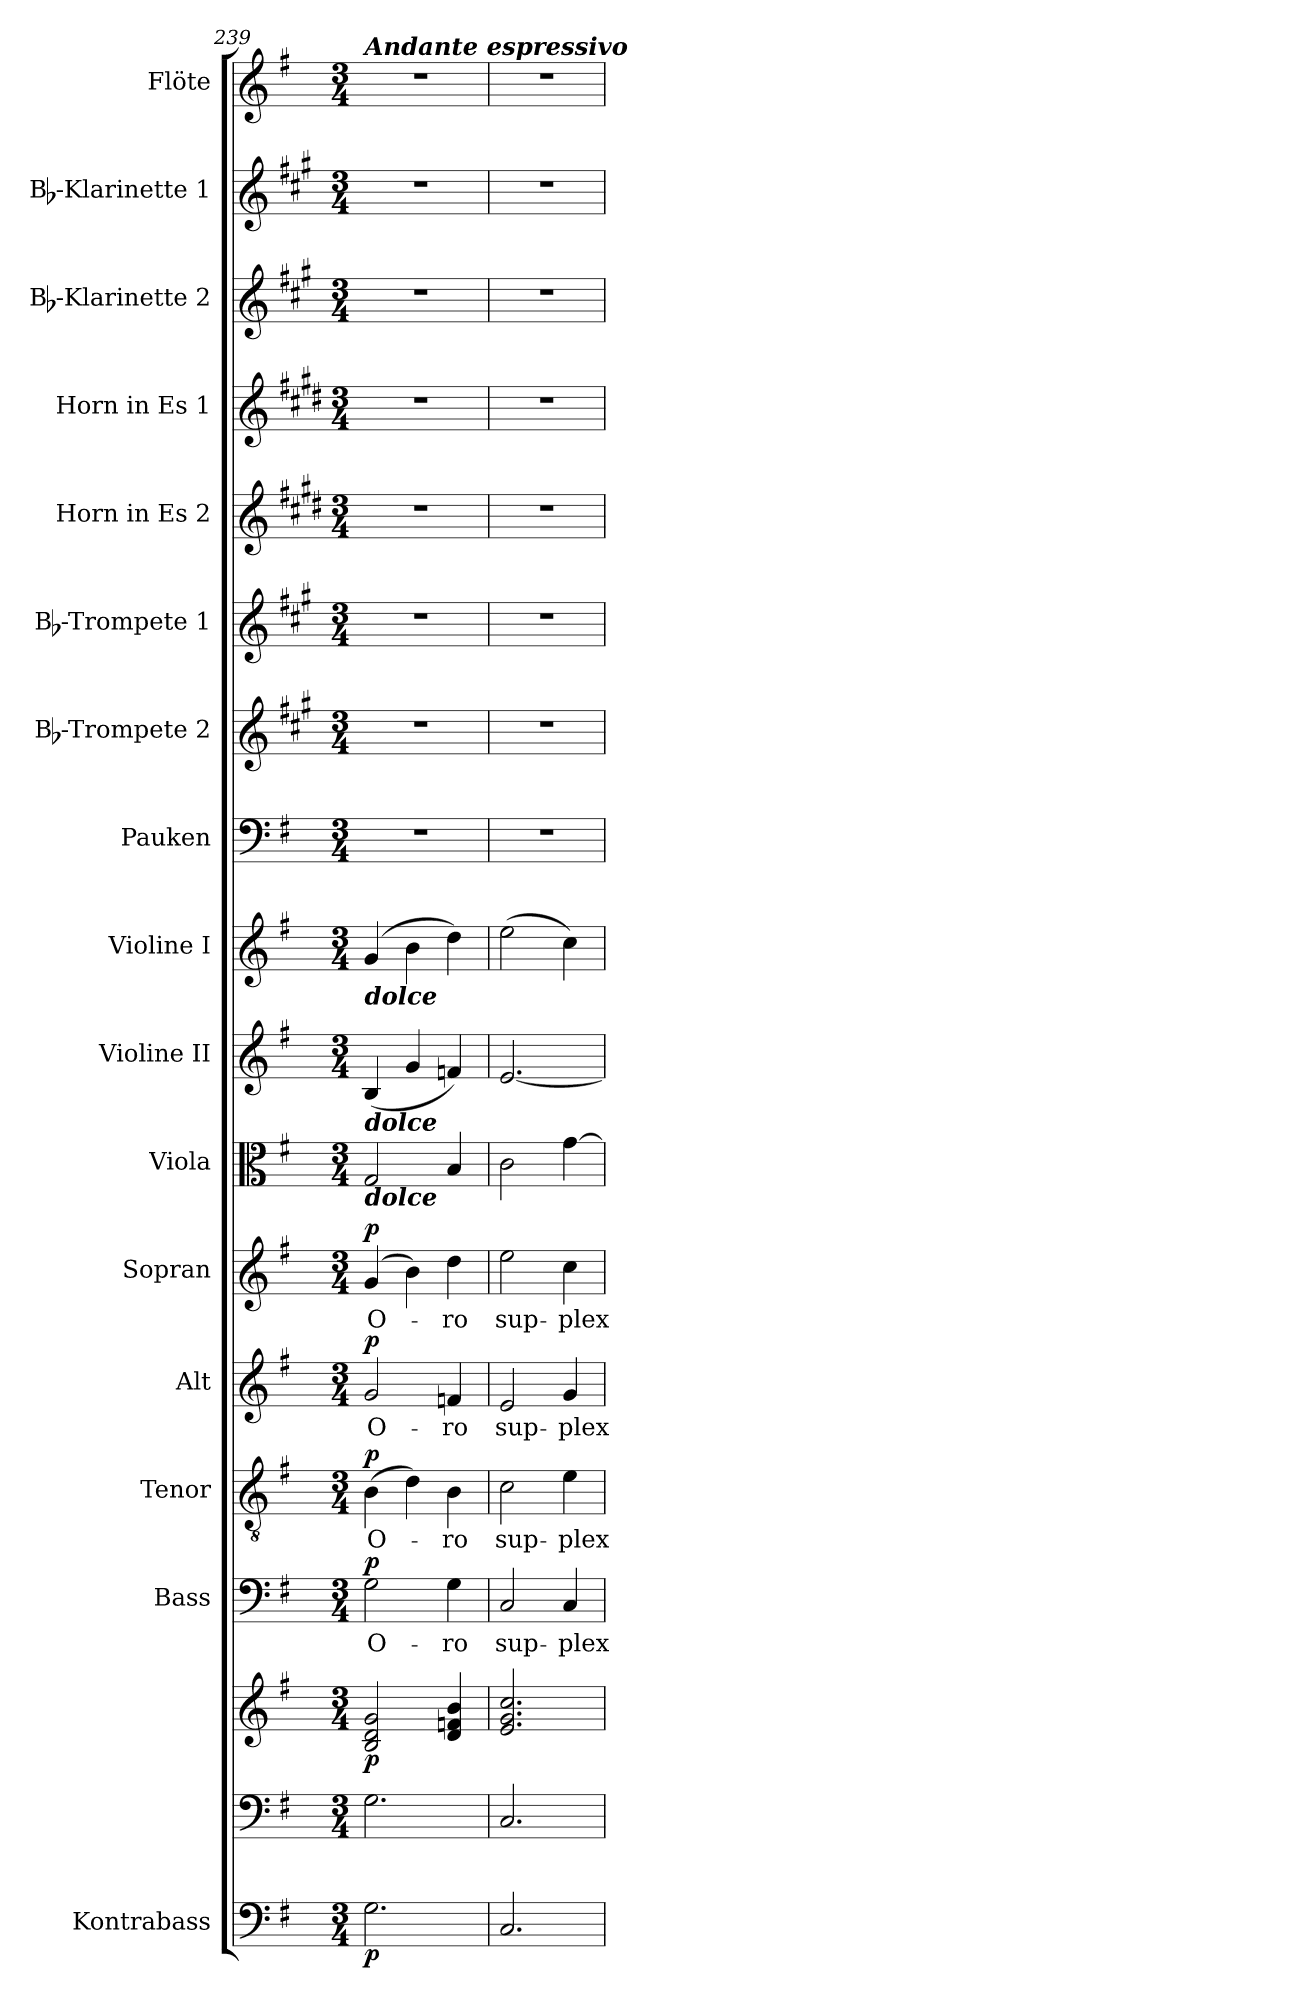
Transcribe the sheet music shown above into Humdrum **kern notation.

**kern	**dynam	**kern	**kern	**dynam	**kern	**text	**dynam	**kern	**text	**dynam	**kern	**text	**dynam	**kern	**text	**dynam	**kern	**kern	**kern	**kern	**kern	**kern	**kern	**kern	**kern	**kern	**kern
*part17	*part17	*part16	*part16	*part16	*part15	*part15	*part15	*part14	*part14	*part14	*part13	*part13	*part13	*part12	*part12	*part12	*part11	*part10	*part9	*part8	*part7	*part6	*part5	*part4	*part3	*part2	*part1
*staff18	*staff18	*staff17	*staff16	*staff16/17	*staff15	*staff15	*staff15	*staff14	*staff14	*staff14	*staff13	*staff13	*staff13	*staff12	*staff12	*staff12	*staff11	*staff10	*staff9	*staff8	*staff7	*staff6	*staff5	*staff4	*staff3	*staff2	*staff1
*I"Kontrabass	*	*	*	*	*I"Bass	*	*	*I"Tenor	*	*	*I"Alt	*	*	*I"Sopran	*	*	*I"Viola	*I"Violine II	*I"Violine I	*I"Pauken	*I"Bb-Trompete 2	*I"Bb-Trompete 1	*I"Horn in Es 2	*I"Horn in Es 1	*I"Bb-Klarinette 2	*I"Bb-Klarinette 1	*I"Flöte
*I'Kb.	*	*	*	*	*I'B.	*	*	*I'T.	*	*	*I'A.	*	*	*I'S.	*	*	*I'Vla.	*I'Vl. II	*I'Vl. I	*I'Pk.	*I'Bb Trp. 2	*I'Bb Trp. 1	*	*	*I'Bb Kl. 2	*I'Bb Kl. 1	*I'Fl.
*clefF4	*	*clefF4	*clefG2	*	*clefF4	*	*	*clefGv2	*	*	*clefG2	*	*	*clefG2	*	*	*clefC3	*clefG2	*clefG2	*clefF4	*clefG2	*clefG2	*clefG2	*clefG2	*clefG2	*clefG2	*clefG2
*ITrd7c12	*	*	*	*	*	*	*	*	*	*	*	*	*	*	*	*	*	*	*	*	*ITrd1c2	*ITrd1c2	*ITrd5c9	*ITrd5c9	*ITrd1c2	*ITrd1c2	*
*k[f#]	*	*k[f#]	*k[f#]	*	*k[f#]	*	*	*k[f#]	*	*	*k[f#]	*	*	*k[f#]	*	*	*k[f#]	*k[f#]	*k[f#]	*k[f#]	*k[f#]	*k[f#]	*k[f#]	*k[f#]	*k[f#]	*k[f#]	*k[f#]
*G:	*	*G:	*G:	*	*G:	*	*	*G:	*	*	*G:	*	*	*G:	*	*	*G:	*G:	*G:	*G:	*G:	*G:	*G:	*G:	*G:	*G:	*G:
*M3/4	*	*M3/4	*M3/4	*	*M3/4	*	*	*M3/4	*	*	*M3/4	*	*	*M3/4	*	*	*M3/4	*M3/4	*M3/4	*M3/4	*M3/4	*M3/4	*M3/4	*M3/4	*M3/4	*M3/4	*M3/4
=239	=239	=239	=239	=239	=239	=239	=239	=239	=239	=239	=239	=239	=239	=239	=239	=239	=239	=239	=239	=239	=239	=239	=239	=239	=239	=239	=239
!	!	!	!	!	!	!	!	!	!	!	!	!	!	!	!	!	!	!	!	!	!	!	!	!	!	!	!LO:TX:a:Bi:t=Andante espressivo
!	!	!	!	!	!	!	!	!	!	!	!	!	!	!	!	!	!	!	!LO:TX:b:Bi:t=dolce	!	!	!	!	!	!	!	!
!	!	!	!	!	!	!	!	!	!	!	!	!	!	!	!	!	!	!LO:TX:b:Bi:t=dolce	!	!	!	!	!	!	!	!	!
!	!	!	!	!	!	!	!	!	!	!	!	!	!	!	!	!	!LO:TX:b:Bi:t=dolce	!	!	!	!	!	!	!	!	!	!
!	!LO:DY:b	!	!	!LO:DY:b	!	!LO:LY:b	!LO:DY:a	!	!LO:LY:b	!LO:DY:a	!	!LO:LY:b	!LO:DY:a	!	!LO:LY:b	!LO:DY:a	!	!	!	!	!	!	!	!	!	!	!
2.GG\	p	2.G\	2B/ 2d/ 2g/	p	2G\	O-	p	(>4B\	O-	p	2g/	O-	p	(4g/	O-	p	2G/	(<4B/	(4g/	2.r	2.r	2.r	2.r	2.r	2.r	2.r	2.r
.	.	.	.	.	.	.	.	4d\)	.	.	.	.	.	4b\)	.	.	.	4g/	4b\	.	.	.	.	.	.	.	.
!	!	!	!	!	!	!LO:LY:b	!	!	!LO:LY:b	!	!	!LO:LY:b	!	!	!LO:LY:b	!	!	!	!	!	!	!	!	!	!	!	!
.	.	.	4d/ 4fn/ 4b/	.	4G\	-ro	.	4B\	-ro	.	4fn/	-ro	.	4dd\	-ro	.	4B/	4fn/)	4dd\)	.	.	.	.	.	.	.	.
=240	=240	=240	=240	=240	=240	=240	=240	=240	=240	=240	=240	=240	=240	=240	=240	=240	=240	=240	=240	=240	=240	=240	=240	=240	=240	=240	=240
!	!	!	!	!	!	!LO:LY:b	!	!	!LO:LY:b	!	!	!LO:LY:b	!	!	!LO:LY:b	!	!	!	!	!	!	!	!	!	!	!	!
2.CC/	.	2.C/	2.e/ 2.g/ 2.cc/	.	2C/	sup-	.	2c\	sup-	.	2e/	sup-	.	2ee\	sup-	.	2c\	[2.e/	(>2ee\	2.r	2.r	2.r	2.r	2.r	2.r	2.r	2.r
!	!	!	!	!	!	!LO:LY:b	!	!	!LO:LY:b	!	!	!LO:LY:b	!	!	!LO:LY:b	!	!	!	!	!	!	!	!	!	!	!	!
.	.	.	.	.	4C/	-plex	.	4e\	-plex	.	4g/	-plex	.	4cc\	-plex	.	[4g\	.	4cc\)	.	.	.	.	.	.	.	.
=	=	=	=	=	=	=	=	=	=	=	=	=	=	=	=	=	=	=	=	=	=	=	=	=	=	=	=
*-	*-	*-	*-	*-	*-	*-	*-	*-	*-	*-	*-	*-	*-	*-	*-	*-	*-	*-	*-	*-	*-	*-	*-	*-	*-	*-	*-
